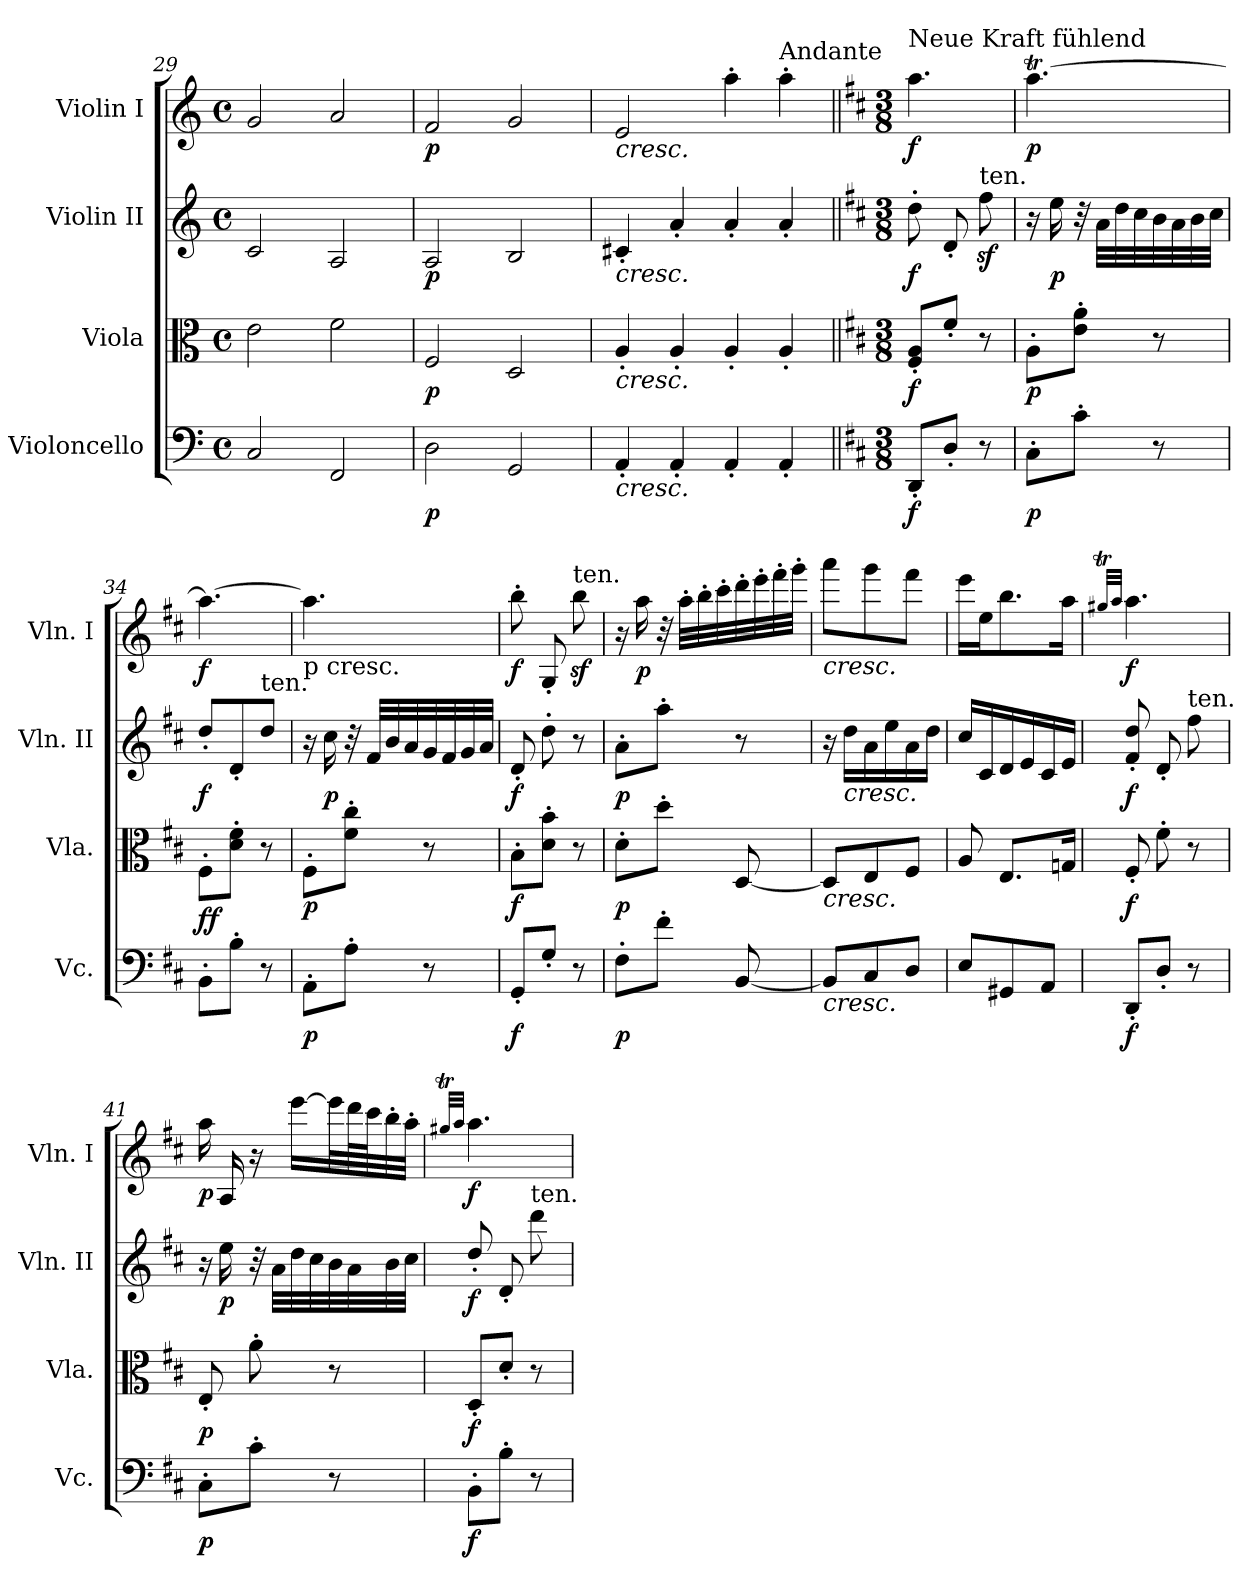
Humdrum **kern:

**kern	**dynam	**kern	**dynam	**kern	**dynam	**kern	**dynam
*part4	*part4	*part3	*part3	*part2	*part2	*part1	*part1
*staff4	*staff4	*staff3	*staff3	*staff2	*staff2	*staff1	*staff1
*I"Violoncello	*	*I"Viola	*	*I"Violin II	*	*I"Violin I	*
*I'Vc.	*	*I'Vla.	*	*I'Vln. II	*	*I'Vln. I	*
*clefF4	*	*clefC3	*	*clefG2	*	*clefG2	*
*k[]	*	*k[]	*	*k[]	*	*k[]	*
*M4/4	*	*M4/4	*	*M4/4	*	*M4/4	*
*met(c)	*	*met(c)	*	*met(c)	*	*met(c)	*
=29	=29	=29	=29	=29	=29	=29	=29
2C/	.	2e\	.	2c/	.	2g/	.
2FF/	.	2f\	.	2A/	.	2a/	.
=30	=30	=30	=30	=30	=30	=30	=30
!	!LO:DY:b	!	!LO:DY:b	!	!LO:DY:b	!	!LO:DY:b
2D\	p	2F/	p	2A/	p	2f/	p
2GG/	.	2D/	.	2B/	.	2g/	.
=31	=31	=31	=31	=31	=31	=31	=31
!	!	!	!	!	!	!LO:TX:b:i:t=cresc.	!
!	!	!	!	!LO:TX:b:i:t=cresc.	!	!	!
!	!	!LO:TX:b:i:t=cresc.	!	!	!	!	!
!LO:TX:b:i:t=cresc.	!	!	!	!	!	!	!
4AA'/	.	4A'/	.	4c#X'/	.	2e/	.
4AA'/	.	4A'/	.	4a'/	.	.	.
4AA'/	.	4A'/	.	4a'/	.	4aa'\	.
!	!	!	!	!	!	!LO:TX:a:t=Andante	!
4AA'/	.	4A'/	.	4a'/	.	4aa'\	.
=32||	=32||	=32||	=32||	=32||	=32||	=32||	=32||
*k[f#c#]	*	*k[f#c#]	*	*k[f#c#]	*	*k[f#c#]	*
*M3/8	*	*M3/8	*	*M3/8	*	*M3/8	*
!	!	!	!	!	!	!LO:TX:a:t=Neue Kraft fühlend	!
!	!LO:DY:b	!	!LO:DY:b	!	!LO:DY:b	!	!LO:DY:b
8DD'/L	f	8F#/' 8A/'L	f	8dd'\	f	4.aa\	f
8D'/J	.	8f#'/J	.	8d'/	.	.	.
!	!	!	!	!LO:TX:a:t=ten.	!	!	!
8r	.	8r	.	8ff#z<\	.	.	.
!!LO:LB:g=z
=33	=33	=33	=33	=33	=33	=33	=33
!	!LO:DY:b	!	!LO:DY:b	!	!	!	!LO:DY:b
8C#'\L	p	8A'\L	p	16r	.	[4.aaT\	p
!	!	!	!	!	!LO:DY:b	!	!
.	.	.	.	16ee\	p	.	.
8c#'\J	.	8e\' 8a\'J	.	32r	.	.	.
.	.	.	.	32a\LLL	.	.	.
.	.	.	.	32dd\	.	.	.
.	.	.	.	32cc#\	.	.	.
8r	.	8r	.	32b\	.	.	.
.	.	.	.	32a\	.	.	.
.	.	.	.	32b\	.	.	.
.	.	.	.	32cc#\JJJ	.	.	.
=34	=34	=34	=34	=34	=34	=34	=34
!	!LO:DY:b	!	!	!	!	!	!
!	!LO:DY:n=1:a	!	!	!	!LO:DY:b	!	!LO:DY:b
8BB'\L	f f	8F#'\L	.	8dd'/L	f	4.aa\_	f
8B'\J	.	8d\' 8f#\'J	.	8d'/	.	.	.
!	!	!	!	!LO:TX:a:t=ten.	!	!	!
8r	.	8r	.	8dd/J	.	.	.
=35	=35	=35	=35	=35	=35	=35	=35
!	!	!	!	!	!	!LO:TX:b:t=p cresc.	!
!	!LO:DY:b	!	!LO:DY:b	!	!	!	!
8AA'\L	p	8F#'\L	p	16r	.	4.aa\]	.
!	!	!	!	!	!LO:DY:b	!	!
.	.	.	.	16cc#\	p	.	.
8A'\J	.	8f#\' 8cc#\'J	.	32r	.	.	.
.	.	.	.	32f#/LLL	.	.	.
.	.	.	.	32b/	.	.	.
.	.	.	.	32a/	.	.	.
8r	.	8r	.	32g/	.	.	.
.	.	.	.	32f#/	.	.	.
.	.	.	.	32g/	.	.	.
.	.	.	.	32a/JJJ	.	.	.
=36	=36	=36	=36	=36	=36	=36	=36
!	!LO:DY:b	!	!LO:DY:b	!	!LO:DY:b	!	!LO:DY:b
8GG'/L	f	8B'\L	f	8d'/	f	8bb'\	f
8G'/J	.	8d\' 8b\'J	.	8dd'\	.	8G'/	.
!	!	!	!	!	!	!LO:TX:a:t=ten.	!
8r	.	8r	.	8r	.	8bbz<\	.
=37	=37	=37	=37	=37	=37	=37	=37
!	!LO:DY:b	!	!LO:DY:b	!	!LO:DY:b	!	!
8F#'\L	p	8d'\L	p	8a'\L	p	16r	.
!	!	!	!	!	!	!	!LO:DY:b
.	.	.	.	.	.	16aa\	p
8f#'\J	.	8dd'\J	.	8aa'\J	.	32r	.
.	.	.	.	.	.	32aa'\LLL	.
.	.	.	.	.	.	32bb'\	.
.	.	.	.	.	.	32ccc#'\	.
[8BB/	.	[8D/	.	8r	.	32ddd'\	.
.	.	.	.	.	.	32eee'\	.
.	.	.	.	.	.	32fff#'\	.
.	.	.	.	.	.	32ggg'\JJJ	.
=38	=38	=38	=38	=38	=38	=38	=38
!	!	!	!	!	!	!LO:TX:b:i:t=cresc.	!
!	!	!LO:TX:b:i:t=cresc.	!	!	!	!	!
!LO:TX:b:i:t=cresc.	!	!	!	!	!	!	!
8BB/L]	.	8D/L]	.	16r	.	8aaa\L	.
!	!	!	!	!LO:TX:b:i:t=cresc.	!	!	!
.	.	.	.	16dd\LL	.	.	.
8C#/	.	8E/	.	16a\	.	8ggg\	.
.	.	.	.	16ee\	.	.	.
8D/J	.	8F#/J	.	16a\	.	8fff#\J	.
.	.	.	.	16dd\JJ	.	.	.
!!LO:LB:g=z
=39	=39	=39	=39	=39	=39	=39	=39
8E/L	.	8A/	.	16cc#/LL	.	16eee\LL	.
.	.	.	.	16c#/	.	16ee\J	.
8GG#X/	.	8.E/L	.	16d/	.	8.bb\	.
.	.	.	.	16e/	.	.	.
8AA/J	.	.	.	16c#/	.	.	.
.	.	16Gn/Jk	.	16e/JJ	.	16aa\Jk	.
=40	=40	=40	=40	=40	=40	=40	=40
.	.	.	.	.	.	32qgg#Xt/LLL	.
.	.	.	.	.	.	32qaa/JJJ	.
!	!LO:DY:b	!	!LO:DY:b	!	!LO:DY:b	!	!LO:DY:b
8DD'/L	f	8F#'/	f	8f#/' 8dd/'	f	4.aa\	f
8D'/J	.	8f#'\	.	8d'/	.	.	.
!	!	!	!	!LO:TX:a:t=ten.	!	!	!
8r	.	8r	.	8ff#\	.	.	.
=41	=41	=41	=41	=41	=41	=41	=41
!	!LO:DY:b	!	!LO:DY:b	!	!	!	!LO:DY:b
8C#'\L	p	8E'/	p	16r	.	16aa\	p
!	!	!	!	!	!LO:DY:b	!	!
.	.	.	.	16ee\	p	16A/	.
8c#'\J	.	8a'\	.	32r	.	16r	.
.	.	.	.	32a\LLL	.	.	.
.	.	.	.	32dd\	.	[16eee\LL	.
.	.	.	.	32cc#\	.	.	.
8r	.	8r	.	32b\	.	32eee\L]	.
.	.	.	.	32a\	.	64ddd\L	.
.	.	.	.	.	.	64ccc#\J	.
.	.	.	.	32b\	.	32bb'\	.
.	.	.	.	32cc#\JJJ	.	32aa'\JJJ	.
=42	=42	=42	=42	=42	=42	=42	=42
.	.	.	.	.	.	32qgg#Xt/LLL	.
.	.	.	.	.	.	32qaa/JJJ	.
!	!LO:DY:b	!	!LO:DY:b	!	!LO:DY:b	!	!LO:DY:b
8BB'\L	f	8D'/L	f	8dd'/	f	4.aa\	f
8B'\J	.	8d'/J	.	8d'/	.	.	.
!	!	!	!	!LO:TX:a:t=ten.	!	!	!
8r	.	8r	.	8ddd\	.	.	.
=	=	=	=	=	=	=	=
*-	*-	*-	*-	*-	*-	*-	*-
